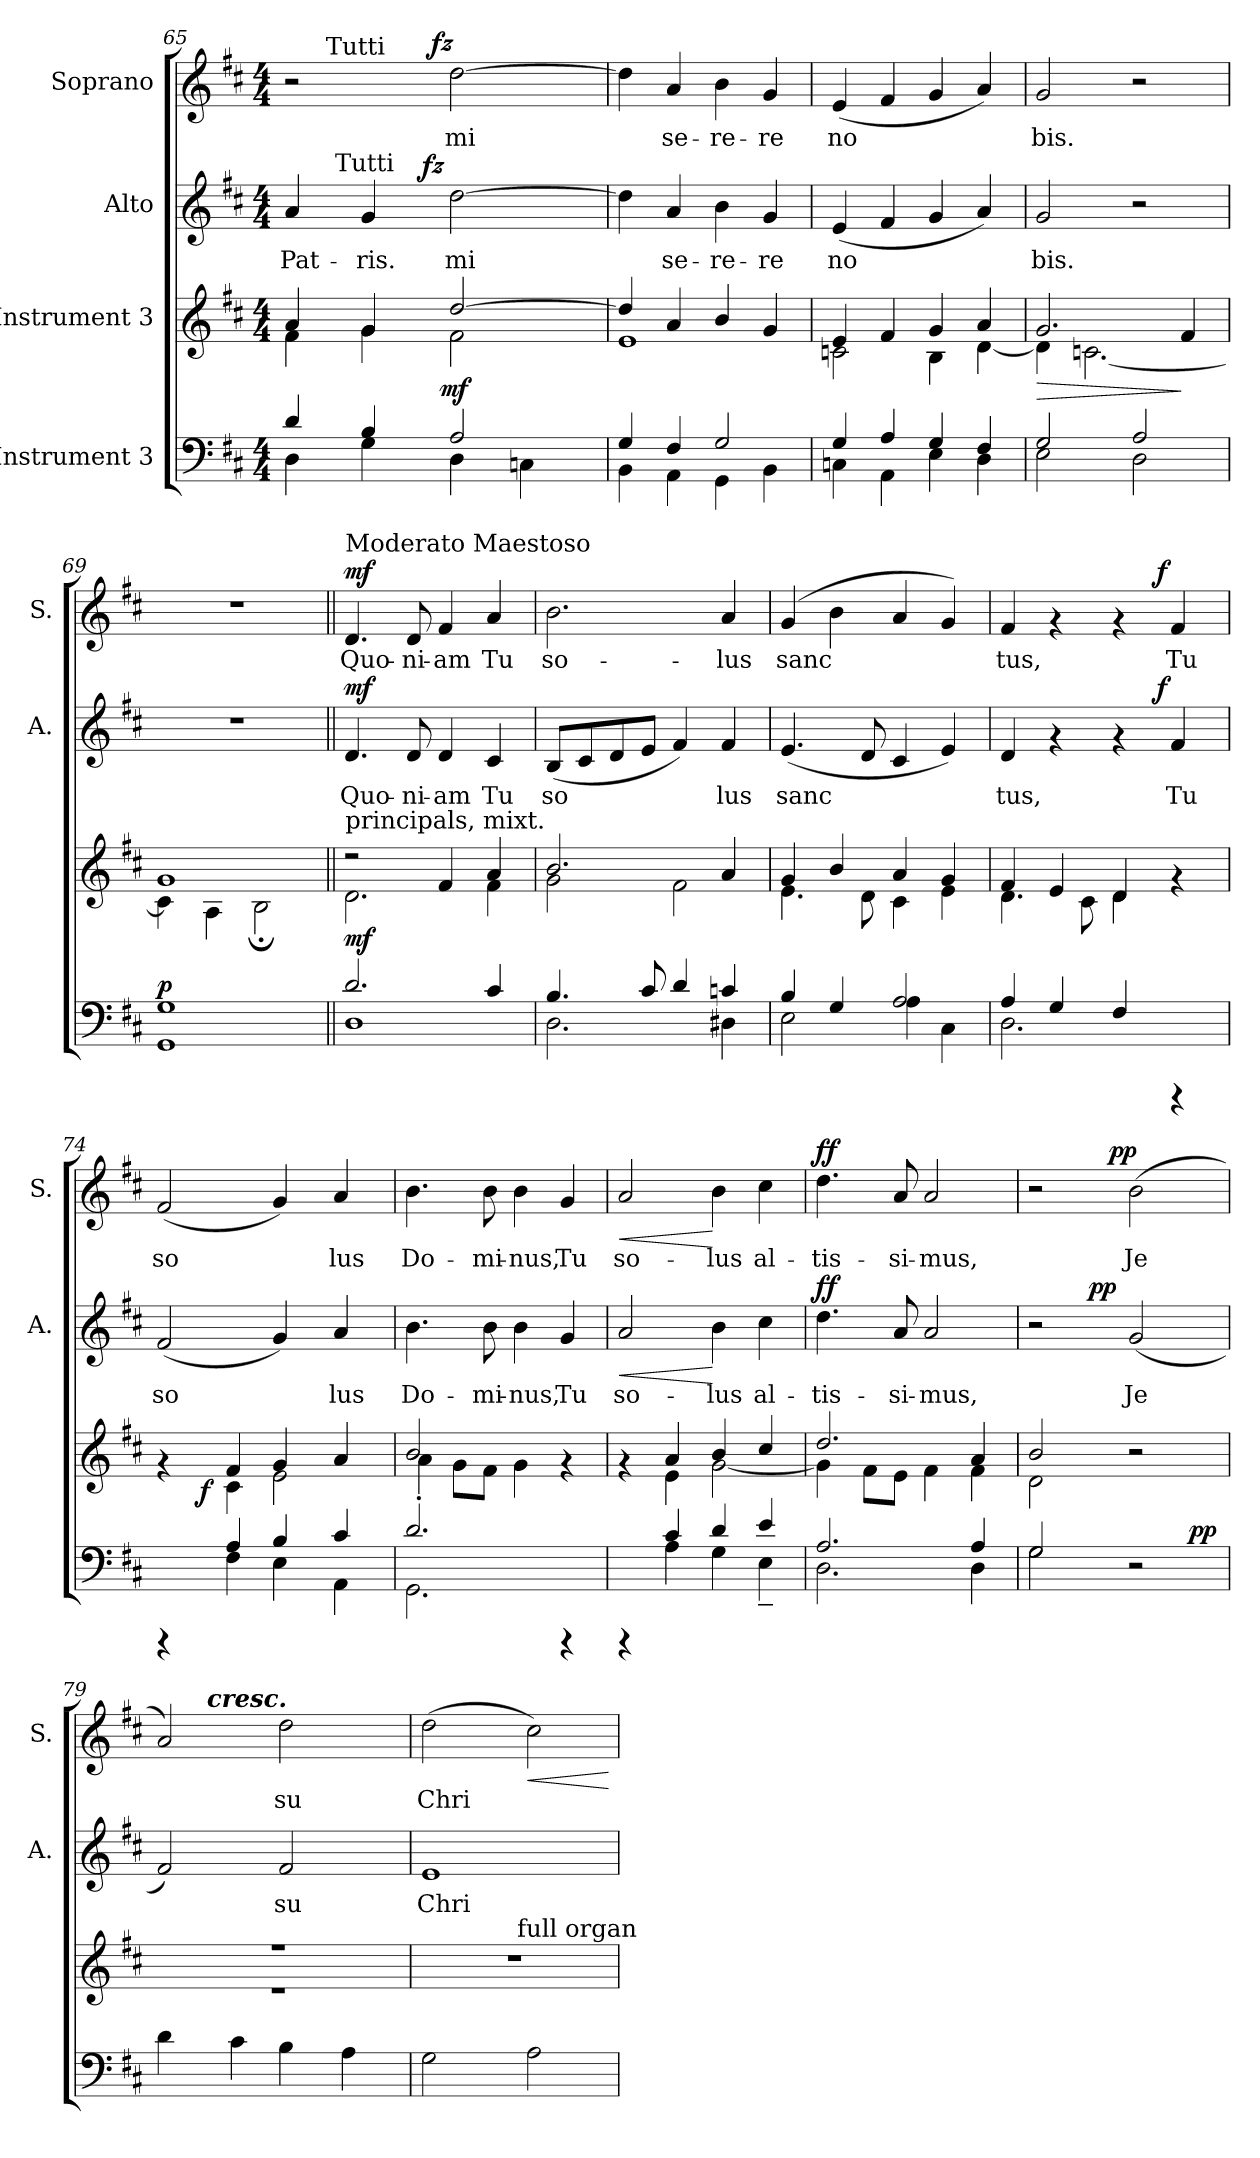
**kern	**dynam	**kern	**dynam	**kern	**text	**dynam	**kern	**text	**dynam
*part4	*part4	*part3	*part3	*part2	*part2	*part2	*part1	*part1	*part1
*staff4	*staff4	*staff3	*staff3	*staff2	*staff2	*staff2	*staff1	*staff1	*staff1
*I"Instrument 3	*	*I"Instrument 3	*	*I"Alto	*	*	*I"Soprano	*	*
*	*	*	*	*I'A.	*	*	*I'S.	*	*
*clefF4	*	*clefG2	*	*clefG2	*	*	*clefG2	*	*
*k[f#c#]	*	*k[f#c#]	*	*k[f#c#]	*	*	*k[f#c#]	*	*
*D:	*	*D:	*	*D:	*	*	*D:	*	*
*M4/4	*	*M4/4	*	*M4/4	*	*	*M4/4	*	*
=65	=65	=65	=65	=65	=65	=65	=65	=65	=65
*^	*	*^	*	*	*	*	*	*	*
!	!	!	!	!	!	!	!LO:LY:b:cj	!	!	!	!
*	*	*	*	*^	*	*^	*	*	*^	*	*
*	*	*	*	*	*	*	*	*^	*	*	*	*^	*	*
4d/	4D\	.	4a/	4f#\	4ryy	.	4a/	4ryy	8ryy	Pat-	.	2r	4...ryy	8ryy	.	.
.	.	.	.	.	.	.	.	.	32ryy	.	.	.	.	64ryy	.	.
!	!	!	!	!	!	!	!	!	!	!	!	!	!	!LO:TX:a:t=Tutti	!	!
.	.	.	.	.	.	.	.	.	.	.	.	.	.	2ryy	.	.
!	!	!	!	!	!	!	!	!	!LO:TX:a:t=Tutti	!	!	!	!	!	!	!
.	.	.	.	.	.	.	.	.	2ryy	.	.	.	.	.	.	.
!	!	!	!	!	!	!	!	!	!	!LO:LY:b:cj	!	!	!	!	!	!
4B/	4G\	.	4g/	4g\	8...ryy	.	4g/	8ryy	.	-ris.	.	.	.	.	.	.
.	.	.	.	.	.	.	.	16ryy	.	.	.	.	.	.	.	.
.	.	.	.	.	.	.	.	64ryy	.	.	.	.	.	.	.	.
!	!	!	!	!	!	!	!	!	!	!	!LO:DY:a	!	!	!	!	!
.	.	.	.	.	.	.	.	2ryy	.	.	fz	.	.	.	.	.
!	!	!	!	!	!	!	!	!	!	!	!	!	!	!	!	!LO:DY:a
.	.	.	.	.	.	.	.	.	.	.	.	.	2ryy	.	.	fz
!	!	!	!	!	!	!LO:DY:b	!	!	!	!	!	!	!	!	!	!
.	.	.	.	.	2ryy	mf	.	.	.	.	.	.	.	.	.	.
!	!	!	!	!	!	!	!	!	!	!LO:LY:b:cj	!	!	!	!	!LO:LY:b:cj	!
2A/	4D\	.	[>2dd/	2f#\	.	.	[>2dd\	.	.	mi-	.	[>2dd\	.	.	mi-	.
.	.	.	.	.	.	.	.	.	.	.	.	.	.	4ryy	.	.
.	.	.	.	.	.	.	.	.	4ryy	.	.	.	.	.	.	.
.	4Cn\	.	.	.	.	.	.	.	.	.	.	.	.	.	.	.
.	.	.	.	.	.	.	.	.	.	.	.	.	.	16..ryy	.	.
.	.	.	.	.	.	.	.	.	16.ryy	.	.	.	.	.	.	.
.	.	.	.	.	.	.	.	32.ryy	.	.	.	.	.	.	.	.
.	.	.	.	.	.	.	.	.	.	.	.	.	32ryy	.	.	.
.	.	.	.	.	64ryy	.	.	.	.	.	.	.	.	.	.	.
=66	=66	=66	=66	=66	=66	=66	=66	=66	=66	=66	=66	=66	=66	=66	=66	=66
!	!	!	!	!	!	!	!	!	!	!LO:LY:b:cj	!	!	!	!	!LO:LY:b:cj	!
*	*	*	*	*v	*v	*	*	*	*	*	*	*v	*v	*v	*	*
*	*	*	*	*	*	*v	*v	*v	*	*	*	*	*
4G/	4BB\	.	4dd/]	1e	.	4dd\]	--	.	4dd\]	--	.
!	!	!	!	!	!	!	!LO:LY:b:cj	!	!	!LO:LY:b:cj	!
4F#/	4AA\	.	4a/	.	.	4a/	-se-	.	4a/	-se-	.
!	!	!	!	!	!	!	!LO:LY:b:cj	!	!	!LO:LY:b:cj	!
2G/	4GG\	.	4b/	.	.	4b\	-re-	.	4b\	-re-	.
!	!	!	!	!	!	!	!LO:LY:b:cj	!	!	!LO:LY:b:cj	!
.	4BB\	.	4g/	.	.	4g/	-re	.	4g/	-re	.
!!LO:LB:g=z
=67	=67	=67	=67	=67	=67	=67	=67	=67	=67	=67	=67
!	!	!	!	!	!	!	!LO:LY:b:cj	!	!	!LO:LY:b:cj	!
4G/	4Cn\	.	4e/	2cn\	.	(<4e/	no-	.	(<4e/	no-	.
!	!	!	!	!	!	!	!LO:LY:b:cj	!	!	!LO:LY:b:cj	!
4A/	4AA\	.	4f#/	.	.	4f#/	--	.	4f#/	--	.
!	!	!	!	!	!	!	!LO:LY:b:cj	!	!	!LO:LY:b:cj	!
4G/	4E\	.	4g/	4B\	.	4g/	--	.	4g/	--	.
!	!	!	!	!	!	!	!LO:LY:b:cj	!	!	!LO:LY:b:cj	!
4F#/	4D\	.	4a/	[<4d\	.	4a/)	--	.	4a/)	--	.
=68	=68	=68	=68	=68	=68	=68	=68	=68	=68	=68	=68
!	!	!	!	!	!LO:HP:b	!	!LO:LY:b:cj	!	!	!LO:LY:b:cj	!
2G/	2E\	.	2.g/	4d\]	>	2g/	-bis.	.	2g/	-bis.	.
.	.	.	.	[<2.cn\	.	.	.	.	.	.	.
2A/	2D\	.	.	.	.	2r	.	.	2r	.	.
.	.	.	4f#/	.	]	.	.	.	.	.	.
*v	*v	*	*	*	*	*	*	*	*	*	*
=69	=69	=69	=69	=69	=69	=69	=69	=69	=69	=69
!	!LO:DY:a	!	!	!	!	!	!	!	!	!
1G 1GG	p	1g	4c\]	.	1r	.	.	1r	.	.
.	.	.	4A\	.	.	.	.	.	.	.
.	.	.	2B;\	.	.	.	.	.	.	.
=70||	=70||	=70||	=70||	=70||	=70||	=70||	=70||	=70||	=70||	=70||
*	*	*	*	*	*	*	*	*MM110	*	*
*^	*	*	*	*	*	*	*	*	*	*
!	!	!	!	!	!	!	!	!	!LO:TX:a:t=Moderato Maestoso	!	!
!	!	!	!LO:TX:a:t=principals, mixt.	!	!	!	!	!	!	!	!
!	!	!	!	!	!LO:DY:b	!	!LO:LY:b:cj	!LO:DY:a	!	!LO:LY:b:cj	!LO:DY:a
2.d/	1D	.	2r	2.d\	mf	4.d/	Quo-	mf	4.d/	Quo-	mf
!	!	!	!	!	!	!	!LO:LY:b:cj	!	!	!LO:LY:b:cj	!
.	.	.	.	.	.	8d/	-ni-	.	8d/	-ni-	.
!	!	!	!	!	!	!	!LO:LY:b:cj	!	!	!LO:LY:b:cj	!
.	.	.	4f#/	.	.	4d/	-am	.	4f#/	-am	.
!	!	!	!	!	!	!	!LO:LY:b:cj	!	!	!LO:LY:b:cj	!
4c#/	.	.	4a/	4f#\	.	4c#/	Tu	.	4a/	Tu	.
=71	=71	=71	=71	=71	=71	=71	=71	=71	=71	=71	=71
!	!	!	!	!	!	!	!LO:LY:b:cj	!	!	!LO:LY:b:cj	!
4.B/	2.D\	.	2.b/	2g\	.	(<8B/L	so-	.	2.b\	so-	.
!	!	!	!	!	!	!	!LO:LY:b:cj	!	!	!	!
.	.	.	.	.	.	8c#/	--	.	.	.	.
!	!	!	!	!	!	!	!LO:LY:b:cj	!	!	!	!
.	.	.	.	.	.	8d/	--	.	.	.	.
!	!	!	!	!	!	!	!LO:LY:b:cj	!	!	!	!
8c#/	.	.	.	.	.	8e/J	--	.	.	.	.
!	!	!	!	!	!	!	!LO:LY:b:cj	!	!	!	!
4d/	.	.	.	2f#\	.	4f#/)	--	.	.	.	.
!	!	!	!	!	!	!	!LO:LY:b:cj	!	!	!LO:LY:b:cj	!
4cn/	4D#X\	.	4a/	.	.	4f#/	-lus	.	4a/	-lus	.
=72	=72	=72	=72	=72	=72	=72	=72	=72	=72	=72	=72
!	!	!	!	!	!	!	!LO:LY:b:cj	!	!	!LO:LY:b:cj	!
4B/	2E\	.	4g/	4.e\	.	(<4.e/	sanc-	.	(>4g/	sanc-	.
!	!	!	!	!	!	!	!	!	!	!LO:LY:b:cj	!
4G/	.	.	4b/	.	.	.	.	.	4b\	--	.
!	!	!	!	!	!	!	!LO:LY:b:cj	!	!	!	!
.	.	.	.	8d\	.	8d/	--	.	.	.	.
!	!	!	!	!	!	!	!LO:LY:b:cj	!	!	!LO:LY:b:cj	!
2A/	4A\	.	4a/	4c#\	.	4c#/	--	.	4a/	--	.
!	!	!	!	!	!	!	!LO:LY:b:cj	!	!	!LO:LY:b:cj	!
.	4C#\	.	4g/	4e\	.	4e/)	--	.	4g/)	--	.
!!LO:PB:g=z
=73	=73	=73	=73	=73	=73	=73	=73	=73	=73	=73	=73
!	!	!	!	!	!	!	!LO:LY:b:cj	!	!	!LO:LY:b:cj	!
*	*	*	*	*	*	*^	*	*	*^	*	*
4A/	2.D\	.	4f#/	4.d\	.	4d/	2ryy	-tus,	.	4f#/	2ryy	-tus,	.
4G/	.	.	4e/	.	.	4rf	.	.	.	4rf	.	.	.
.	.	.	.	8c#\	.	.	.	.	.	.	.	.	.
4F#/	.	.	4d/	4d\	.	4rf	8..ryy	.	.	4rf	8..ryy	.	.
!	!	!	!	!	!	!	!	!	!LO:DY:a	!	!	!	!LO:DY:a
.	.	.	.	.	.	.	4ryy	.	f	.	4ryy	.	f
!	!	!	!	!	!	!	!	!LO:LY:b:cj	!	!	!	!LO:LY:b:cj	!
4rCCC	4ryy	.	4rf	4ryy	.	4f#/	.	Tu	.	4f#/	.	Tu	.
.	.	.	.	.	.	.	32ryy	.	.	.	32ryy	.	.
=74	=74	=74	=74	=74	=74	=74	=74	=74	=74	=74	=74	=74	=74
!	!	!	!	!	!	!	!	!LO:LY:b:cj	!	!	!	!LO:LY:b:cj	!
*	*	*	*	*	*	*v	*v	*	*	*	*	*	*
*	*	*	*	*^	*	*	*	*	*v	*v	*	*
4rCCC	4ryy	.	4rf	4ryy	8ryy	.	(<2f#/	so-	.	(<2f#/	so-	.
.	.	.	.	.	32ryy	.	.	.	.	.	.	.
!	!	!	!	!	!	!LO:DY:b	!	!	!	!	!	!
.	.	.	.	.	2ryy	f	.	.	.	.	.	.
4A/	4F#\	.	4f#/	4c#\	.	.	.	.	.	.	.	.
!	!	!	!	!	!	!	!	!LO:LY:b:cj	!	!	!LO:LY:b:cj	!
4B/	4E\	.	4g/	2e\	.	.	4g/)	--	.	4g/)	--	.
.	.	.	.	.	4ryy	.	.	.	.	.	.	.
!	!	!	!	!	!	!	!	!LO:LY:b:cj	!	!	!LO:LY:b:cj	!
4c#/	4AA\	.	4a/	.	.	.	4a/	-lus	.	4a/	-lus	.
.	.	.	.	.	16.ryy	.	.	.	.	.	.	.
=75	=75	=75	=75	=75	=75	=75	=75	=75	=75	=75	=75	=75
!	!	!	!	!	!	!	!	!LO:LY:b:cj	!	!	!LO:LY:b:cj	!
*	*	*	*	*v	*v	*	*	*	*	*	*	*
2.d/	2.GG\	.	2b/	4a'>\	.	4.b\	Do-	.	4.b\	Do-	.
.	.	.	.	8g\L	.	.	.	.	.	.	.
!	!	!	!	!	!	!	!LO:LY:b:cj	!	!	!LO:LY:b:cj	!
.	.	.	.	8f#\J	.	8b\	-mi-	.	8b\	-mi-	.
!	!	!	!	!	!	!	!LO:LY:b:cj	!	!	!LO:LY:b:cj	!
.	.	.	2ryy	4g\	.	4b\	-nus,	.	4b\	-nus,	.
!	!	!	!	!	!	!	!LO:LY:b:cj	!	!	!LO:LY:b:cj	!
4rCCC	4ryy	.	.	4rf	.	4g/	Tu	.	4g/	Tu	.
=76	=76	=76	=76	=76	=76	=76	=76	=76	=76	=76	=76
!	!	!	!	!	!	!	!LO:LY:b:cj	!LO:HP:b	!	!LO:LY:b:cj	!LO:HP:b
4rCCC	4ryy	.	4rf	4ryy	.	2a/	so-	<	2a/	so-	<
4c#/	4A\	.	4a/	4e\	.	.	.	.	.	.	.
!	!	!	!	!	!	!	!LO:LY:b:cj	!	!	!LO:LY:b:cj	!
4d/	4G\	.	4b/	[<2g\	.	4b\	-lus	[	4b\	-lus	[
!	!	!	!	!	!	!	!LO:LY:b:cj	!	!	!LO:LY:b:cj	!
4e/	4E~>\	.	4cc#/	.	.	4cc#\	al-	.	4cc#\	al-	.
=77	=77	=77	=77	=77	=77	=77	=77	=77	=77	=77	=77
!	!	!	!	!	!	!	!LO:LY:b:cj	!LO:DY:a	!	!LO:LY:b:cj	!LO:DY:a
2.A/	2.D\	.	2.dd/	4g\]	.	4.dd\	-tis-	ff	4.dd\	-tis-	ff
.	.	.	.	8f#\L	.	.	.	.	.	.	.
!	!	!	!	!	!	!	!LO:LY:b:cj	!	!	!LO:LY:b:cj	!
.	.	.	.	8e\J	.	8a/	-si-	.	8a/	-si-	.
!	!	!	!	!	!	!	!LO:LY:b:cj	!	!	!LO:LY:b:cj	!
.	.	.	.	4f#\	.	2a/	-mus,	.	2a/	-mus,	.
4A/	4D\	.	4a/	4f#\	.	.	.	.	.	.	.
=78	=78	=78	=78	=78	=78	=78	=78	=78	=78	=78	=78
*	*^	*	*	*	*	*^	*	*	*^	*	*
2G/	2G\	2..ryy	.	2b/	2d\	.	2r	4.ryy	.	.	2r	4..ryy	.	.
!	!	!	!	!	!	!	!	!	!	!LO:DY:a	!	!	!	!
.	.	.	.	.	.	.	.	2ryy	.	pp	.	.	.	.
!	!	!	!	!	!	!	!	!	!	!	!	!	!	!LO:DY:a
.	.	.	.	.	.	.	.	.	.	.	.	2ryy	.	pp
!	!	!	!	!	!	!	!	!	!LO:LY:b:cj	!	!	!	!LO:LY:b:cj	!
2r	2ryy	.	.	2r	2ryy	.	(<2g/	.	Je-	.	(>2b\	.	Je-	.
!	!	!	!LO:DY:a	!	!	!	!	!	!	!	!	!	!	!
.	.	8ryy	pp	.	.	.	.	8ryy	.	.	.	.	.	.
.	.	.	.	.	.	.	.	.	.	.	.	16ryy	.	.
!!LO:LB:g=z	!!
=79	=79	=79	=79	=79	=79	=79	=79	=79	=79	=79	=79	=79	=79	=79
!	!	!	!	!	!	!	!LO:TX:a:Bi:t=cresc.	!	!	!	!	!	!	!
!	!	!	!	!	!	!	!	!	!LO:LY:b:cj	!	!	!	!LO:LY:b:cj	!
*v	*v	*v	*	*	*	*	*v	*v	*	*	*	*	*	*
4d\	.	1r	1r	.	2f#/)	--	.	2a/)	8ryy	--	.
.	.	.	.	.	.	.	.	.	32.ryy	.	.
!	!	!	!	!	!	!	!	!	!LO:TX:a:Bi:t=cresc.	!	!
.	.	.	.	.	.	.	.	.	2ryy	.	.
4c#\	.	.	.	.	.	.	.	.	.	.	.
!	!	!	!	!	!	!LO:LY:b:cj	!	!	!	!LO:LY:b:cj	!
4B\	.	.	.	.	2f#/	-su	.	2dd\	.	-su	.
.	.	.	.	.	.	.	.	.	4ryy	.	.
4A\	.	.	.	.	.	.	.	.	.	.	.
.	.	.	.	.	.	.	.	.	16ryy	.	.
.	.	.	.	.	.	.	.	.	64ryy	.	.
=80	=80	=80	=80	=80	=80	=80	=80	=80	=80	=80	=80
!	!	!	!	!	!	!LO:LY:b:cj	!	!	!	!LO:LY:b:cj	!
*	*	*	*^	*	*	*	*	*v	*v	*	*
2G\	.	1r	1r	4ryy	.	1e	Chri-	.	(>2dd\	Chri-	.
.	.	.	.	8...ryy	.	.	.	.	.	.	.
!	!	!	!	!LO:TX:a:t=full organ	!	!	!	!	!	!	!
.	.	.	.	2ryy	.	.	.	.	.	.	.
!	!	!	!	!	!	!	!	!	!	!LO:LY:b:cj	!LO:HP:b
2A\	.	.	.	.	.	.	.	.	2cc#\)	--	<
.	.	.	.	64ryy	.	.	.	.	.	.	.
.	.	.	.	.	.	.	.	.	.	.	[
*	*	*v	*v	*v	*	*	*	*	*	*	*
=	=	=	=	=	=	=	=	=	=
*-	*-	*-	*-	*-	*-	*-	*-	*-	*-
